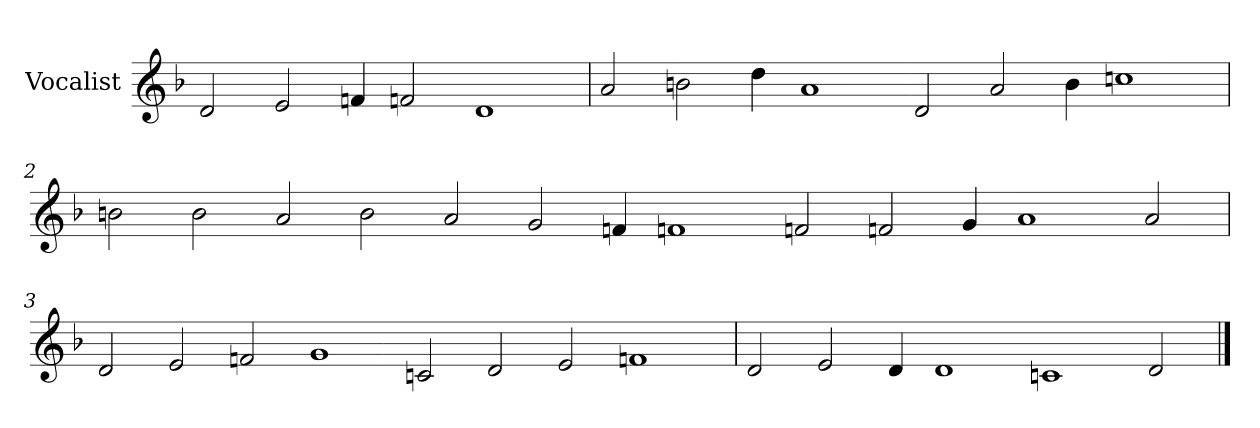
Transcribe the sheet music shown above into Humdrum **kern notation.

**kern
*part1
*staff1
*I"Vocalist
*k[b-]
*d:
=
2d
2e
4fn
2fn
1d
=1
2a
2bn
4dd
1a
2d
2a
4b
1ccn
=2
2bn
2b
2a
2b
2a
2g
4fn
1fn
2fn
2fn
4g
1a
2a
=3
2d
2e
2fn
1g
2cn
2d
2e
1fn
=4
2d
2e
4d
1d
1cn
2d
==
*-
